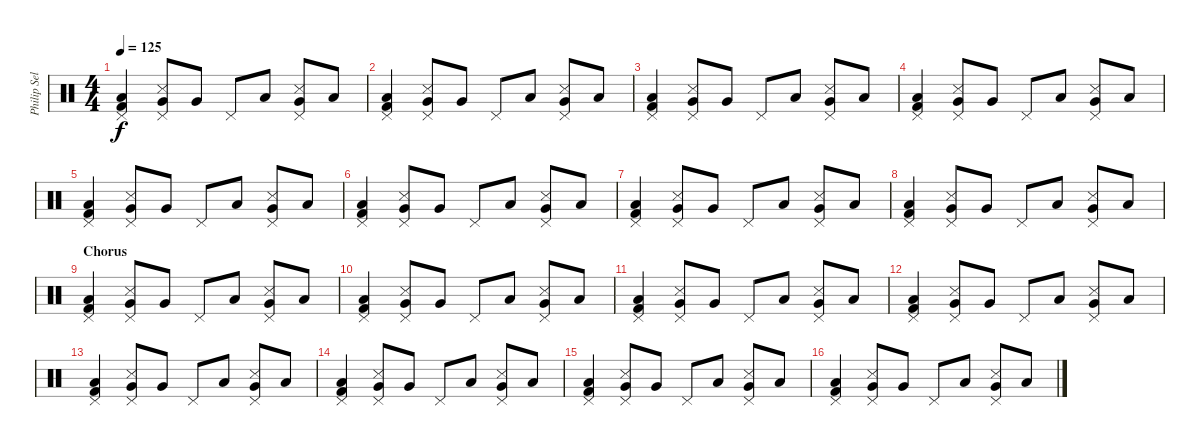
\track ("Philip Selway" "Philip Sel") {instrument percussion}
\staff {score}
\articulation defaults
\ts (4 4)
\tempo 125
\clef neutral
\ks c
("Pedal Hi-Hat (hit)" "Low Floor Tom (hit)" "Kick (hit) 2").4{dy f} ("Pedal Hi-Hat (hit)" "Snare (side stick) 3" "Very Low Tom (hit)").8 "Very Low Tom (hit)".8 "Pedal Hi-Hat (hit)".8 "Low Floor Tom (hit)".8 ("Pedal Hi-Hat (hit)" "Snare (side stick) 3" "Very Low Tom (hit)").8 "Low Floor Tom (hit)".8 |
("Pedal Hi-Hat (hit)" "Low Floor Tom (hit)" "Kick (hit) 2").4 ("Pedal Hi-Hat (hit)" "Snare (side stick) 3" "Very Low Tom (hit)").8 "Very Low Tom (hit)".8 "Pedal Hi-Hat (hit)".8 "Low Floor Tom (hit)".8 ("Pedal Hi-Hat (hit)" "Snare (side stick) 3" "Very Low Tom (hit)").8 "Low Floor Tom (hit)".8 |
("Pedal Hi-Hat (hit)" "Low Floor Tom (hit)" "Kick (hit) 2").4 ("Pedal Hi-Hat (hit)" "Snare (side stick) 3" "Very Low Tom (hit)").8 "Very Low Tom (hit)".8 "Pedal Hi-Hat (hit)".8 "Low Floor Tom (hit)".8 ("Pedal Hi-Hat (hit)" "Snare (side stick) 3" "Very Low Tom (hit)").8 "Low Floor Tom (hit)".8 |
("Pedal Hi-Hat (hit)" "Low Floor Tom (hit)" "Kick (hit) 2").4 ("Pedal Hi-Hat (hit)" "Snare (side stick) 3" "Very Low Tom (hit)").8 "Very Low Tom (hit)".8 "Pedal Hi-Hat (hit)".8 "Low Floor Tom (hit)".8 ("Pedal Hi-Hat (hit)" "Snare (side stick) 3" "Very Low Tom (hit)").8 "Low Floor Tom (hit)".8 |
("Pedal Hi-Hat (hit)" "Low Floor Tom (hit)" "Kick (hit) 2").4 ("Pedal Hi-Hat (hit)" "Snare (side stick) 3" "Very Low Tom (hit)").8 "Very Low Tom (hit)".8 "Pedal Hi-Hat (hit)".8 "Low Floor Tom (hit)".8 ("Pedal Hi-Hat (hit)" "Snare (side stick) 3" "Very Low Tom (hit)").8 "Low Floor Tom (hit)".8 |
("Pedal Hi-Hat (hit)" "Low Floor Tom (hit)" "Kick (hit) 2").4 ("Pedal Hi-Hat (hit)" "Snare (side stick) 3" "Very Low Tom (hit)").8 "Very Low Tom (hit)".8 "Pedal Hi-Hat (hit)".8 "Low Floor Tom (hit)".8 ("Pedal Hi-Hat (hit)" "Snare (side stick) 3" "Very Low Tom (hit)").8 "Low Floor Tom (hit)".8 |
("Pedal Hi-Hat (hit)" "Low Floor Tom (hit)" "Kick (hit) 2").4 ("Pedal Hi-Hat (hit)" "Snare (side stick) 3" "Very Low Tom (hit)").8 "Very Low Tom (hit)".8 "Pedal Hi-Hat (hit)".8 "Low Floor Tom (hit)".8 ("Pedal Hi-Hat (hit)" "Snare (side stick) 3" "Very Low Tom (hit)").8 "Low Floor Tom (hit)".8 |
("Pedal Hi-Hat (hit)" "Low Floor Tom (hit)" "Kick (hit) 2").4 ("Pedal Hi-Hat (hit)" "Snare (side stick) 3" "Very Low Tom (hit)").8 "Very Low Tom (hit)".8 "Pedal Hi-Hat (hit)".8 "Low Floor Tom (hit)".8 ("Pedal Hi-Hat (hit)" "Snare (side stick) 3" "Very Low Tom (hit)").8 "Low Floor Tom (hit)".8 |
\section ("" "Chorus")
("Pedal Hi-Hat (hit)" "Low Floor Tom (hit)" "Kick (hit) 2").4 ("Pedal Hi-Hat (hit)" "Snare (side stick) 3" "Very Low Tom (hit)").8 "Very Low Tom (hit)".8 "Pedal Hi-Hat (hit)".8 "Low Floor Tom (hit)".8 ("Pedal Hi-Hat (hit)" "Snare (side stick) 3" "Very Low Tom (hit)").8 "Low Floor Tom (hit)".8 |
("Pedal Hi-Hat (hit)" "Low Floor Tom (hit)" "Kick (hit) 2").4 ("Pedal Hi-Hat (hit)" "Snare (side stick) 3" "Very Low Tom (hit)").8 "Very Low Tom (hit)".8 "Pedal Hi-Hat (hit)".8 "Low Floor Tom (hit)".8 ("Pedal Hi-Hat (hit)" "Snare (side stick) 3" "Very Low Tom (hit)").8 "Low Floor Tom (hit)".8 |
("Pedal Hi-Hat (hit)" "Low Floor Tom (hit)" "Kick (hit) 2").4 ("Pedal Hi-Hat (hit)" "Snare (side stick) 3" "Very Low Tom (hit)").8 "Very Low Tom (hit)".8 "Pedal Hi-Hat (hit)".8 "Low Floor Tom (hit)".8 ("Pedal Hi-Hat (hit)" "Snare (side stick) 3" "Very Low Tom (hit)").8 "Low Floor Tom (hit)".8 |
("Pedal Hi-Hat (hit)" "Low Floor Tom (hit)" "Kick (hit) 2").4 ("Pedal Hi-Hat (hit)" "Snare (side stick) 3" "Very Low Tom (hit)").8 "Very Low Tom (hit)".8 "Pedal Hi-Hat (hit)".8 "Low Floor Tom (hit)".8 ("Pedal Hi-Hat (hit)" "Snare (side stick) 3" "Very Low Tom (hit)").8 "Low Floor Tom (hit)".8 |
("Pedal Hi-Hat (hit)" "Low Floor Tom (hit)" "Kick (hit) 2").4 ("Pedal Hi-Hat (hit)" "Snare (side stick) 3" "Very Low Tom (hit)").8 "Very Low Tom (hit)".8 "Pedal Hi-Hat (hit)".8 "Low Floor Tom (hit)".8 ("Pedal Hi-Hat (hit)" "Snare (side stick) 3" "Very Low Tom (hit)").8 "Low Floor Tom (hit)".8 |
("Pedal Hi-Hat (hit)" "Low Floor Tom (hit)" "Kick (hit) 2").4 ("Pedal Hi-Hat (hit)" "Snare (side stick) 3" "Very Low Tom (hit)").8 "Very Low Tom (hit)".8 "Pedal Hi-Hat (hit)".8 "Low Floor Tom (hit)".8 ("Pedal Hi-Hat (hit)" "Snare (side stick) 3" "Very Low Tom (hit)").8 "Low Floor Tom (hit)".8 |
("Pedal Hi-Hat (hit)" "Low Floor Tom (hit)" "Kick (hit) 2").4 ("Pedal Hi-Hat (hit)" "Snare (side stick) 3" "Very Low Tom (hit)").8 "Very Low Tom (hit)".8 "Pedal Hi-Hat (hit)".8 "Low Floor Tom (hit)".8 ("Pedal Hi-Hat (hit)" "Snare (side stick) 3" "Very Low Tom (hit)").8 "Low Floor Tom (hit)".8 |
("Pedal Hi-Hat (hit)" "Low Floor Tom (hit)" "Kick (hit) 2").4 ("Pedal Hi-Hat (hit)" "Snare (side stick) 3" "Very Low Tom (hit)").8 "Very Low Tom (hit)".8 "Pedal Hi-Hat (hit)".8 "Low Floor Tom (hit)".8 ("Pedal Hi-Hat (hit)" "Snare (side stick) 3" "Very Low Tom (hit)").8 "Low Floor Tom (hit)".8
